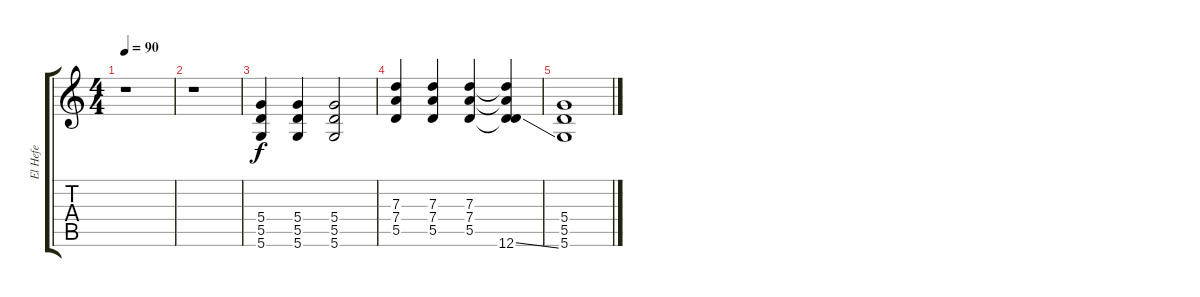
\track ("El Hefe" "El Hefe") {instrument overdrivenguitar}
\staff {score tabs}
\tuning (E4 B3 G3 D3 A2 D2) {hide}
\ts (4 4)
\tempo 90
\clef g2
\ks c
r.1{dy f} |
r.1 |
(5.4 5.5 5.6).4 (5.4 5.5 5.6).4 (5.4 5.5 5.6).2 |
(7.3 7.4 5.5).4 (7.3 7.4 5.5).4 (7.3 7.4 5.5).4 (7.3{t} 7.4{t} 5.5{t} 12.6{ss}).4 |
(5.4 5.5 5.6).1
